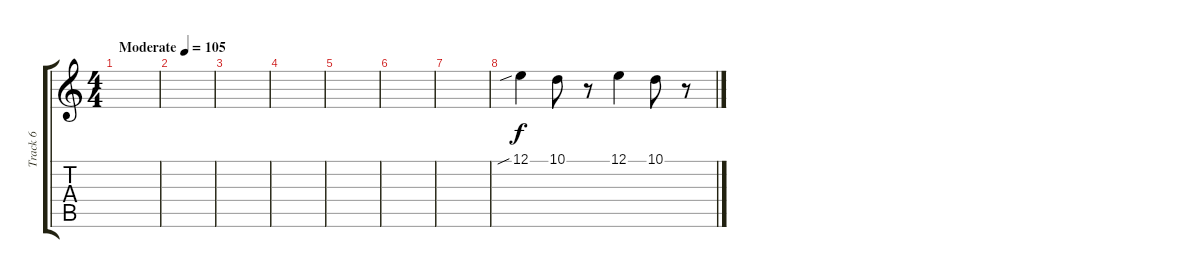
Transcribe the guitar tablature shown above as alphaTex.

\track ("Track 6" "Track 6") {instrument violin}
\staff {score tabs}
\tuning (E4 B3 G3 D3 A2 D2) {hide}
\ts (4 4)
\tempo (105 "Moderate")
\clef g2
\ks c
|
|
|
|
|
|
|
12.1{sib}.4 10.1.8 r.8 12.1.4 10.1.8 r.8
